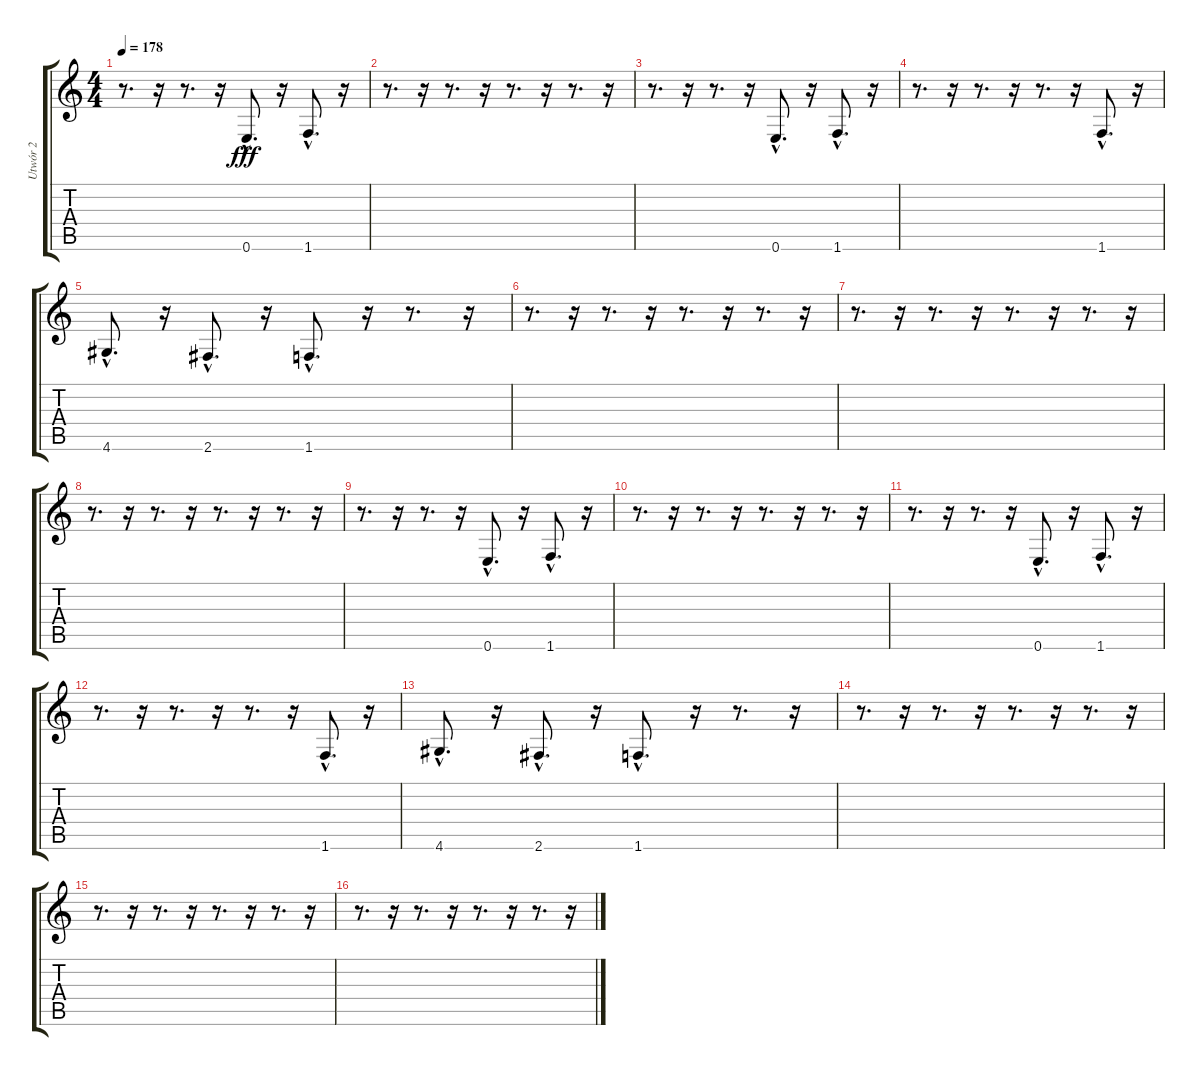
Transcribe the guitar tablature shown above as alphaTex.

\track ("Utwór 2" "Utwór 2") {instrument fretlessbass}
\staff {score tabs}
\tuning (E4 B3 G3 D3 A2 E2) {hide}
\ts (4 4)
\tempo 178
\clef g2
\ks c
r.8{d dy fff} r.16 r.8{d} r.16 0.6{hac}.8{d} r.16 1.6{hac}.8{d} r.16 |
r.8{d} r.16 r.8{d} r.16 r.8{d} r.16 r.8{d} r.16 |
r.8{d} r.16 r.8{d} r.16 0.6{hac}.8{d} r.16 1.6{hac}.8{d} r.16 |
r.8{d} r.16 r.8{d} r.16 r.8{d} r.16 1.6{hac}.8{d} r.16 |
4.6{hac}.8{d} r.16 2.6{hac}.8{d} r.16 1.6{hac}.8{d} r.16 r.8{d} r.16 |
r.8{d} r.16 r.8{d} r.16 r.8{d} r.16 r.8{d} r.16 |
r.8{d} r.16 r.8{d} r.16 r.8{d} r.16 r.8{d} r.16 |
r.8{d} r.16 r.8{d} r.16 r.8{d} r.16 r.8{d} r.16 |
r.8{d} r.16 r.8{d} r.16 0.6{hac}.8{d} r.16 1.6{hac}.8{d} r.16 |
r.8{d} r.16 r.8{d} r.16 r.8{d} r.16 r.8{d} r.16 |
r.8{d} r.16 r.8{d} r.16 0.6{hac}.8{d} r.16 1.6{hac}.8{d} r.16 |
r.8{d} r.16 r.8{d} r.16 r.8{d} r.16 1.6{hac}.8{d} r.16 |
4.6{hac}.8{d} r.16 2.6{hac}.8{d} r.16 1.6{hac}.8{d} r.16 r.8{d} r.16 |
r.8{d} r.16 r.8{d} r.16 r.8{d} r.16 r.8{d} r.16 |
r.8{d} r.16 r.8{d} r.16 r.8{d} r.16 r.8{d} r.16 |
r.8{d} r.16 r.8{d} r.16 r.8{d} r.16 r.8{d} r.16
